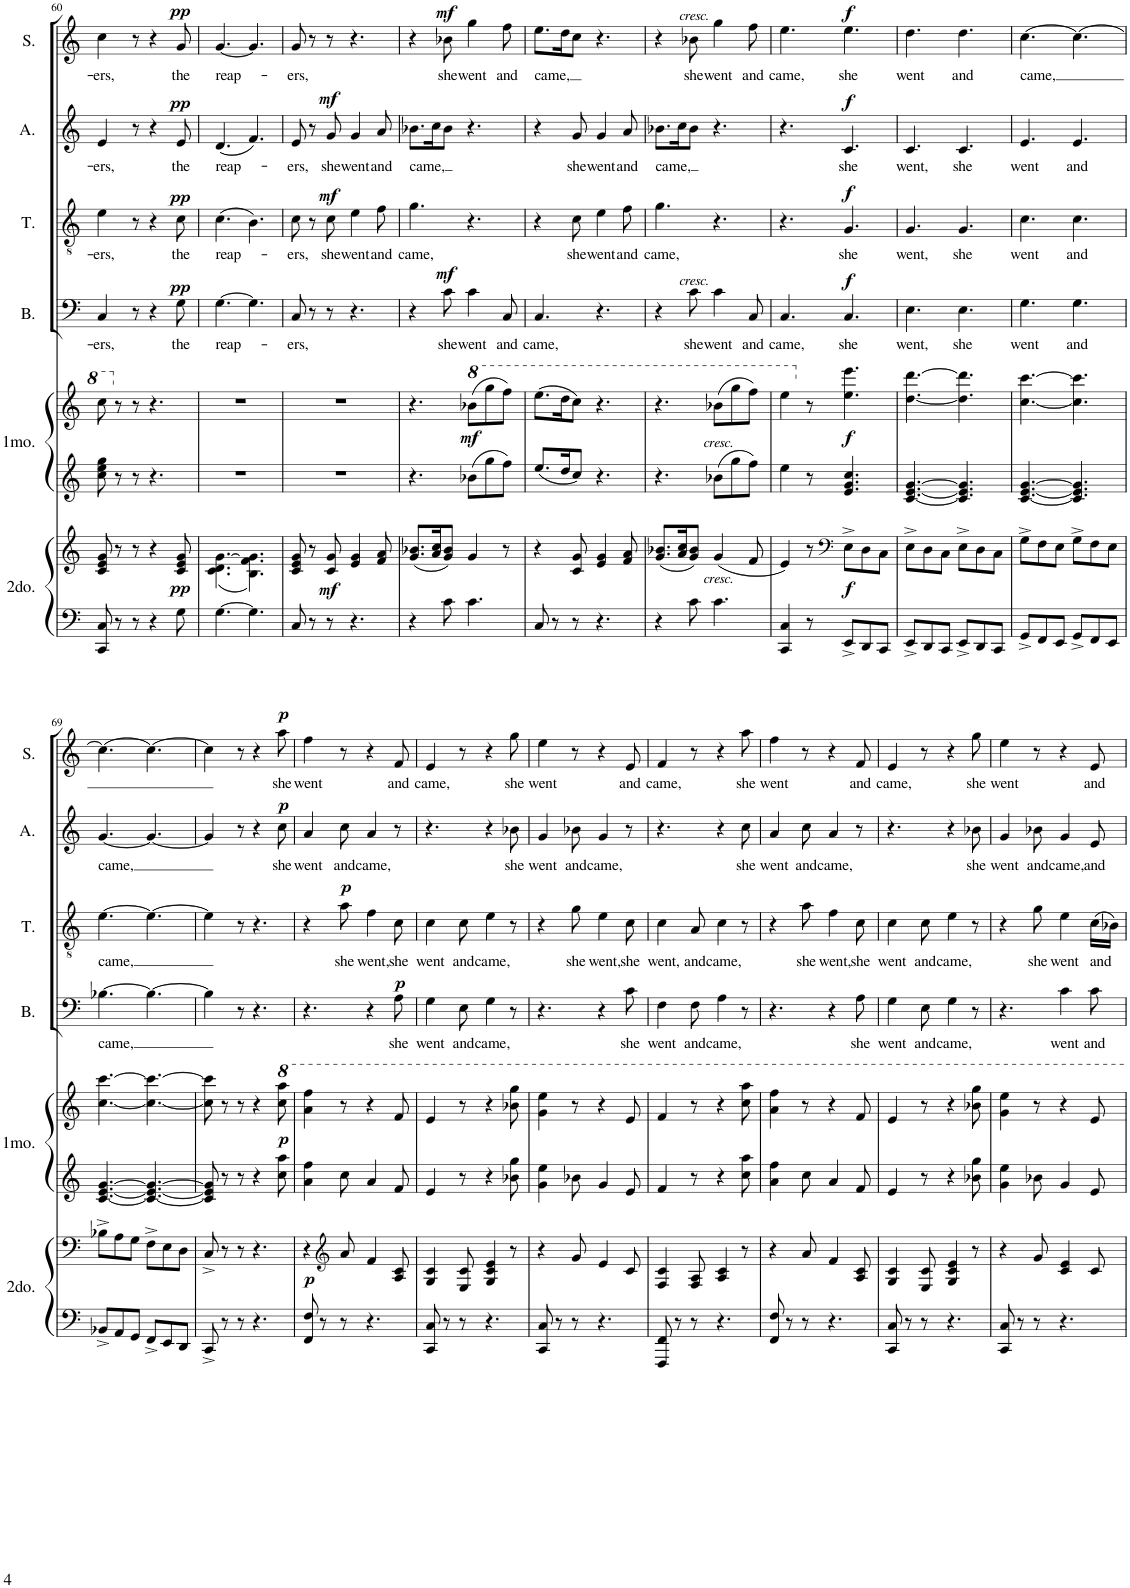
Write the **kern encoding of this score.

**kern	**kern	**dynam	**kern	**kern	**dynam	**kern	**text	**dynam	**kern	**text	**dynam	**kern	**text	**dynam	**kern	**text	**dynam
*part6	*part6	*part6	*part5	*part5	*part5	*part4	*part4	*part4	*part3	*part3	*part3	*part2	*part2	*part2	*part1	*part1	*part1
*staff8	*staff7	*staff7/8	*staff6	*staff5	*staff5/6	*staff4	*staff4	*staff4	*staff3	*staff3	*staff3	*staff2	*staff2	*staff2	*staff1	*staff1	*staff1
*I"Secundo	*	*	*I"Primo	*	*	*I"Bass	*	*	*I"Tenor	*	*	*I"Alto	*	*	*I"Soprano	*	*
*	*	*	*	*	*	*I'B.	*	*	*I'T.	*	*	*I'A.	*	*	*I'S.	*	*
!!LO:PB:g=z
*clefF4	*clefF4	*	*clefG2	*clefG2	*	*clefF4	*	*	*clefGv2	*	*	*clefG2	*	*	*clefG2	*	*
*k[]	*k[]	*	*k[]	*k[]	*	*k[]	*	*	*k[]	*	*	*k[]	*	*	*k[]	*	*
*M6/8	*M6/8	*	*M6/8	*M6/8	*	*M6/8	*	*	*M6/8	*	*	*M6/8	*	*	*M6/8	*	*
=60	=60	=60	=60	=60	=60	=60	=60	=60	=60	=60	=60	=60	=60	=60	=60	=60	=60
!	!	!	!	!	!	!	!LO:LY:b	!	!	!LO:LY:b	!	!	!LO:LY:b	!	!	!LO:LY:b	!
8CC/ 8C/	8c/ 8e/ 8g/	.	8cc\ 8ee\ 8gg\	8ccc\	.	4C/	-ers,	.	4e\	-ers,	.	4e/	-ers,	.	4cc\	-ers,	.
8r	8r	.	8r	8r	.	.	.	.	.	.	.	.	.	.	.	.	.
8r	8r	.	8r	8r	.	8r	.	.	8r	.	.	8r	.	.	8r	.	.
4r	4r	.	4.r	4.r	.	4r	.	.	4r	.	.	4r	.	.	4r	.	.
!	!	!LO:DY:a=2	!	!	!	!	!LO:LY:b	!LO:DY:a	!	!LO:LY:b	!LO:DY:a	!	!LO:LY:b	!LO:DY:a	!	!LO:LY:b	!LO:DY:a
8G\	8c/ 8e/ 8g/	pp	.	.	.	8G\	the	pp	8c\	the	pp	8e/	the	pp	8g/	the	pp
=61	=61	=61	=61	=61	=61	=61	=61	=61	=61	=61	=61	=61	=61	=61	=61	=61	=61
!	!	!	!	!	!	!	!LO:LY:b	!	!	!LO:LY:b	!	!	!LO:LY:b	!	!	!LO:LY:b	!
[4.G\	(<4.c\ 4.d\ [4.g\	.	2.r	2.r	.	[4.G\	reap-	.	(4.c\	reap-	.	(4.d/	reap-	.	[4.g/	reap-	.
4.G\]	4.B\ 4.f\ 4.g\])	.	.	.	.	4.G\]	.	.	4.B\)	.	.	4.f/)	.	.	4.g/]	.	.
=62	=62	=62	=62	=62	=62	=62	=62	=62	=62	=62	=62	=62	=62	=62	=62	=62	=62
!	!	!	!	!	!	!	!LO:LY:b	!	!	!LO:LY:b	!	!	!LO:LY:b	!	!	!LO:LY:b	!
8C/	8c/ 8e/ 8g/	.	2.r	2.r	.	8C/	-ers,	.	8c\	-ers,	.	8e/	-ers,	.	8g/	-ers,	.
8r	8r	.	.	.	.	8r	.	.	8r	.	.	8r	.	.	8r	.	.
!	!	!LO:DY:b	!	!	!	!	!	!	!	!LO:LY:b	!LO:DY:a	!	!LO:LY:b	!LO:DY:a	!	!	!
8r	8c/ 8g/	mf	.	.	.	8r	.	.	8c\	she	mf	8g/	she	mf	8r	.	.
!	!	!	!	!	!	!	!	!	!	!LO:LY:b	!	!	!LO:LY:b	!	!	!	!
4.r	4e/ 4g/	.	.	.	.	4.r	.	.	4e\	went	.	4g/	went	.	4.r	.	.
!	!	!	!	!	!	!	!	!	!	!LO:LY:b	!	!	!LO:LY:b	!	!	!	!
.	8f/ 8a/	.	.	.	.	.	.	.	8f\	and	.	8a/	and	.	.	.	.
=63	=63	=63	=63	=63	=63	=63	=63	=63	=63	=63	=63	=63	=63	=63	=63	=63	=63
!	!	!	!	!	!	!	!	!	!	!LO:LY:b	!	!	!LO:LY:b	!	!	!	!
4r	(8.g/ 8.b-X/L	.	4.r	4.r	.	4r	.	.	4.g\	came,	.	8.b-X\L	came,	.	4r	.	.
.	16a/ 16cc/K	.	.	.	.	.	.	.	.	.	.	16cc\K	.	.	.	.	.
!	!	!	!	!	!	!	!LO:LY:b	!LO:DY:a	!	!	!	!	!	!	!	!LO:LY:b	!LO:DY:a
8c\	8g/ 8b-/J)	.	.	.	.	8c\	she	mf	.	.	.	8b-\J	.	.	8b-X\	she	mf
*	*	*	*	*8va	*	*	*	*	*	*	*	*	*	*	*	*	*
!	!	!	!	!	!LO:DY:b	!	!LO:LY:b	!	!	!	!	!	!	!	!	!LO:LY:b	!
4.c\	4g/	.	8b-X\L	(8bb-X\L	mf	4c\	went	.	4.r	.	.	4.r	.	.	4gg\	went	.
.	.	.	8gg\	8ggg\	.	.	.	.	.	.	.	.	.	.	.	.	.
!	!	!	!	!	!	!	!LO:LY:b	!	!	!	!	!	!	!	!	!LO:LY:b	!
.	8r	.	8ff\J	8fff\J)	.	8C/	and	.	.	.	.	.	.	.	8ff\	and	.
=64	=64	=64	=64	=64	=64	=64	=64	=64	=64	=64	=64	=64	=64	=64	=64	=64	=64
!	!	!	!	!	!	!	!LO:LY:b	!	!	!	!	!	!	!	!	!LO:LY:b	!
8C/	4r	.	8.ee/L	(8.eee\L	.	4.C/	came,	.	4r	.	.	4r	.	.	8.ee\L	came,	.
8r	.	.	.	.	.	.	.	.	.	.	.	.	.	.	.	.	.
.	.	.	16dd/K	16ddd\K	.	.	.	.	.	.	.	.	.	.	16dd\K	.	.
!	!	!	!	!	!	!	!	!	!	!LO:LY:b	!	!	!LO:LY:b	!	!	!	!
8r	8c/ 8g/	.	8cc/J	8ccc\J)	.	.	.	.	8c\	she	.	8g/	she	.	8cc\J	.	.
!	!	!	!	!	!	!	!	!	!	!LO:LY:b	!	!	!LO:LY:b	!	!	!	!
4.r	4e/ 4g/	.	4.r	4.r	.	4.r	.	.	4e\	went	.	4g/	went	.	4.r	.	.
!	!	!	!	!	!	!	!	!	!	!LO:LY:b	!	!	!LO:LY:b	!	!	!	!
.	8f/ 8a/	.	.	.	.	.	.	.	8f\	and	.	8a/	and	.	.	.	.
=65	=65	=65	=65	=65	=65	=65	=65	=65	=65	=65	=65	=65	=65	=65	=65	=65	=65
!	!	!	!	!	!	!	!	!	!	!LO:LY:b	!	!	!LO:LY:b	!	!	!	!
4r	(8.g/ 8.b-X/L	.	4.r	4.r	.	4r	.	.	4.g\	came,	.	8.b-X\L	came,	.	4r	.	.
.	16a/ 16cc/K	.	.	.	.	.	.	.	.	.	.	16cc\K	.	.	.	.	.
!	!	!	!	!	!	!	!LO:LY:b	!LO:DY:a	!	!	!	!	!	!	!	!LO:LY:b	!LO:DY:a
8c\	8g/ 8b-/J)	.	.	.	.	8c\	she	other-dynamics	.	.	.	8b-\J	.	.	8b-X\	she	other-dynamics
!	!	!LO:DY:b	!	!	!LO:DY:b	!	!LO:LY:b	!	!	!	!	!	!	!	!	!LO:LY:b	!
4.c\	(4g/	other-dynamics	8b-X\L	(8bb-X\L	other-dynamics	4c\	went	.	4.r	.	.	4.r	.	.	4gg\	went	.
.	.	.	8gg\	8ggg\	.	.	.	.	.	.	.	.	.	.	.	.	.
!	!	!	!	!	!	!	!LO:LY:b	!	!	!	!	!	!	!	!	!LO:LY:b	!
.	8f/	.	8ff\J	8fff\J)	.	8C/	and	.	.	.	.	.	.	.	8ff\	and	.
=66	=66	=66	=66	=66	=66	=66	=66	=66	=66	=66	=66	=66	=66	=66	=66	=66	=66
!	!	!	!	!	!	!	!LO:LY:b	!	!	!	!	!	!	!	!	!LO:LY:b	!
4CC/ 4C/	4e/)	.	4ee\	4eee\	.	4.C/	came,	.	4.r	.	.	4.r	.	.	4.ee\	came,	.
*	*	*	*	*X8va	*	*	*	*	*	*	*	*	*	*	*	*	*
8r	8r	.	8r	8r	.	.	.	.	.	.	.	.	.	.	.	.	.
*	*clefF4	*	*	*	*	*	*	*	*	*	*	*	*	*	*	*	*
!	!	!LO:DY:b	!	!	!LO:DY:b	!	!LO:LY:b	!LO:DY:a	!	!LO:LY:b	!LO:DY:a	!	!LO:LY:b	!LO:DY:a	!	!LO:LY:b	!LO:DY:a
8EE^/L	8E^\L	f	4.e/ 4.g/ 4.cc/	4.ee\ 4.eee\	f	4.C/	she	f	4.G/	she	f	4.c/	she	f	4.ee\	she	f
8DD/	8D\	.	.	.	.	.	.	.	.	.	.	.	.	.	.	.	.
8CC/J	8C\J	.	.	.	.	.	.	.	.	.	.	.	.	.	.	.	.
=67	=67	=67	=67	=67	=67	=67	=67	=67	=67	=67	=67	=67	=67	=67	=67	=67	=67
!	!	!	!	!	!	!	!LO:LY:b	!	!	!LO:LY:b	!	!	!LO:LY:b	!	!	!LO:LY:b	!
8EE^/L	8E^\L	.	[4.c/ [4.e/ [4.g/	[4.dd\ [4.ddd\	.	4.E\	went,	.	4.G/	went,	.	4.c/	went,	.	4.dd\	went	.
8DD/	8D\	.	.	.	.	.	.	.	.	.	.	.	.	.	.	.	.
8CC/J	8C\J	.	.	.	.	.	.	.	.	.	.	.	.	.	.	.	.
!	!	!	!	!	!	!	!LO:LY:b	!	!	!LO:LY:b	!	!	!LO:LY:b	!	!	!LO:LY:b	!
8EE^/L	8E^\L	.	4.c/] 4.e/] 4.g/]	4.dd\] 4.ddd\]	.	4.E\	she	.	4.G/	she	.	4.c/	she	.	4.dd\	and	.
8DD/	8D\	.	.	.	.	.	.	.	.	.	.	.	.	.	.	.	.
8CC/J	8C\J	.	.	.	.	.	.	.	.	.	.	.	.	.	.	.	.
=68	=68	=68	=68	=68	=68	=68	=68	=68	=68	=68	=68	=68	=68	=68	=68	=68	=68
!	!	!	!	!	!	!	!LO:LY:b	!	!	!LO:LY:b	!	!	!LO:LY:b	!	!	!LO:LY:b	!
8GG^/L	8G^\L	.	[4.c/ [4.e/ [4.g/	[4.cc\ [4.ccc\	.	4.G\	went	.	4.c\	went	.	4.e/	went	.	[4.cc\	came,	.
8FF/	8F\	.	.	.	.	.	.	.	.	.	.	.	.	.	.	.	.
8EE/J	8E\J	.	.	.	.	.	.	.	.	.	.	.	.	.	.	.	.
!	!	!	!	!	!	!	!LO:LY:b	!	!	!LO:LY:b	!	!	!LO:LY:b	!	!	!	!
8GG^/L	8G^\L	.	4.c/] 4.e/] 4.g/]	4.cc\] 4.ccc\]	.	4.G\	and	.	4.c\	and	.	4.e/	and	.	4.cc\_	.	.
8FF/	8F\	.	.	.	.	.	.	.	.	.	.	.	.	.	.	.	.
8EE/J	8E\J	.	.	.	.	.	.	.	.	.	.	.	.	.	.	.	.
!!LO:LB:g=z
=69	=69	=69	=69	=69	=69	=69	=69	=69	=69	=69	=69	=69	=69	=69	=69	=69	=69
!	!	!	!	!	!	!	!LO:LY:b	!	!	!LO:LY:b	!	!	!LO:LY:b	!	!	!	!
8BB-X^/L	8B-X^\L	.	[4.c/ [4.e/ [4.g/	[4.cc\ [4.ccc\	.	[4.B-X\	came,	.	[4.e\	came,	.	[4.g/	came,	.	4.cc\_	.	.
8AA/	8A\	.	.	.	.	.	.	.	.	.	.	.	.	.	.	.	.
8GG/J	8G\J	.	.	.	.	.	.	.	.	.	.	.	.	.	.	.	.
8FF^/L	8F^\L	.	4.c/_ 4.e/_ 4.g/_	4.cc\_ 4.ccc\_	.	4.B-\_	.	.	4.e\_	.	.	4.g/_	.	.	4.cc\_	.	.
8EE/	8E\	.	.	.	.	.	.	.	.	.	.	.	.	.	.	.	.
8DD/J	8D\J	.	.	.	.	.	.	.	.	.	.	.	.	.	.	.	.
=70	=70	=70	=70	=70	=70	=70	=70	=70	=70	=70	=70	=70	=70	=70	=70	=70	=70
8CC^/	8C^/	.	8c/] 8e/] 8g/]	8cc\] 8ccc\]	.	4B-\]	.	.	4e\]	.	.	4g/]	.	.	4cc\]	.	.
8r	8r	.	8r	8r	.	.	.	.	.	.	.	.	.	.	.	.	.
8r	8r	.	8r	8r	.	8r	.	.	8r	.	.	8r	.	.	8r	.	.
4.r	4.r	.	4r	4r	.	4.r	.	.	4.r	.	.	4r	.	.	4r	.	.
!	!	!	!	!	!LO:DY:b	!	!	!	!	!	!	!	!LO:LY:b	!LO:DY:a	!	!LO:LY:b	!LO:DY:a
.	.	.	8cc\ 8aa\	8ccc\ 8aaa\	p	.	.	.	.	.	.	8cc\	she	p	8aa\	she	p
=71	=71	=71	=71	=71	=71	=71	=71	=71	=71	=71	=71	=71	=71	=71	=71	=71	=71
!	!	!LO:DY:a=2	!	!	!	!	!	!	!	!	!	!	!LO:LY:b	!	!	!LO:LY:b	!
8FF/ 8F/	4r	p	4a\ 4ff\	4aa\ 4fff\	.	4.r	.	.	4r	.	.	4a/	went	.	4ff\	went	.
8r	.	.	.	.	.	.	.	.	.	.	.	.	.	.	.	.	.
*	*clefG2	*	*	*	*	*	*	*	*	*	*	*	*	*	*	*	*
!	!	!	!	!	!	!	!	!	!	!LO:LY:b	!LO:DY:a	!	!LO:LY:b	!	!	!	!
8r	8a/	.	8cc\	8r	.	.	.	.	8a\	she	p	8cc\	and	.	8r	.	.
!	!	!	!	!	!	!	!	!	!	!LO:LY:b	!	!	!LO:LY:b	!	!	!	!
4.r	4f/	.	4a/	4r	.	4r	.	.	4f\	went,	.	4a/	came,	.	4r	.	.
!	!	!	!	!	!	!	!LO:LY:b	!LO:DY:a	!	!LO:LY:b	!	!	!	!	!	!LO:LY:b	!
.	8A/ 8c/	.	8f/	8ff/	.	8A\	she	p	8c\	she	.	8r	.	.	8f/	and	.
=72	=72	=72	=72	=72	=72	=72	=72	=72	=72	=72	=72	=72	=72	=72	=72	=72	=72
!	!	!	!	!	!	!	!LO:LY:b	!	!	!LO:LY:b	!	!	!	!	!	!LO:LY:b	!
8CC/ 8C/	4G/ 4c/	.	4e/	4ee/	.	4G\	went	.	4c\	went	.	4.r	.	.	4e/	came,	.
8r	.	.	.	.	.	.	.	.	.	.	.	.	.	.	.	.	.
!	!	!	!	!	!	!	!LO:LY:b	!	!	!LO:LY:b	!	!	!	!	!	!	!
8r	8E/ 8c/	.	8r	8r	.	8E\	and	.	8c\	and	.	.	.	.	8r	.	.
!	!	!	!	!	!	!	!LO:LY:b	!	!	!LO:LY:b	!	!	!	!	!	!	!
4.r	4G/ 4c/ 4e/	.	4r	4r	.	4G\	came,	.	4e\	came,	.	4r	.	.	4r	.	.
!	!	!	!	!	!	!	!	!	!	!	!	!	!LO:LY:b	!	!	!LO:LY:b	!
.	8r	.	8b-X\ 8gg\	8bb-X\ 8ggg\	.	8r	.	.	8r	.	.	8b-X\	she	.	8gg\	she	.
=73	=73	=73	=73	=73	=73	=73	=73	=73	=73	=73	=73	=73	=73	=73	=73	=73	=73
!	!	!	!	!	!	!	!	!	!	!	!	!	!LO:LY:b	!	!	!LO:LY:b	!
8CC/ 8C/	4r	.	4g\ 4ee\	4gg\ 4eee\	.	4.r	.	.	4r	.	.	4g/	went	.	4ee\	went	.
8r	.	.	.	.	.	.	.	.	.	.	.	.	.	.	.	.	.
!	!	!	!	!	!	!	!	!	!	!LO:LY:b	!	!	!LO:LY:b	!	!	!	!
8r	8g/	.	8b-X\	8r	.	.	.	.	8g\	she	.	8b-X\	and	.	8r	.	.
!	!	!	!	!	!	!	!	!	!	!LO:LY:b	!	!	!LO:LY:b	!	!	!	!
4.r	4e/	.	4g/	4r	.	4r	.	.	4e\	went,	.	4g/	came,	.	4r	.	.
!	!	!	!	!	!	!	!LO:LY:b	!	!	!LO:LY:b	!	!	!	!	!	!LO:LY:b	!
.	8c/	.	8e/	8ee/	.	8c\	she	.	8c\	she	.	8r	.	.	8e/	and	.
=74	=74	=74	=74	=74	=74	=74	=74	=74	=74	=74	=74	=74	=74	=74	=74	=74	=74
!	!	!	!	!	!	!	!LO:LY:b	!	!	!LO:LY:b	!	!	!	!	!	!LO:LY:b	!
8FFF/ 8FF/	4F/ 4c/	.	4f/	4ff/	.	4F\	went	.	4c\	went,	.	4.r	.	.	4f/	came,	.
8r	.	.	.	.	.	.	.	.	.	.	.	.	.	.	.	.	.
!	!	!	!	!	!	!	!LO:LY:b	!	!	!LO:LY:b	!	!	!	!	!	!	!
8r	8F/ 8A/	.	8r	8r	.	8F\	and	.	8A/	and	.	.	.	.	8r	.	.
!	!	!	!	!	!	!	!LO:LY:b	!	!	!LO:LY:b	!	!	!	!	!	!	!
4.r	4A/ 4c/	.	4r	4r	.	4A\	came,	.	4c\	came,	.	4r	.	.	4r	.	.
!	!	!	!	!	!	!	!	!	!	!	!	!	!LO:LY:b	!	!	!LO:LY:b	!
.	8r	.	8cc\ 8aa\	8ccc\ 8aaa\	.	8r	.	.	8r	.	.	8cc\	she	.	8aa\	she	.
=75	=75	=75	=75	=75	=75	=75	=75	=75	=75	=75	=75	=75	=75	=75	=75	=75	=75
!	!	!	!	!	!	!	!	!	!	!	!	!	!LO:LY:b	!	!	!LO:LY:b	!
8FF/ 8F/	4r	.	4a\ 4ff\	4aa\ 4fff\	.	4.r	.	.	4r	.	.	4a/	went	.	4ff\	went	.
8r	.	.	.	.	.	.	.	.	.	.	.	.	.	.	.	.	.
!	!	!	!	!	!	!	!	!	!	!LO:LY:b	!	!	!LO:LY:b	!	!	!	!
8r	8a/	.	8cc\	8r	.	.	.	.	8a\	she	.	8cc\	and	.	8r	.	.
!	!	!	!	!	!	!	!	!	!	!LO:LY:b	!	!	!LO:LY:b	!	!	!	!
4.r	4f/	.	4a/	4r	.	4r	.	.	4f\	went,	.	4a/	came,	.	4r	.	.
!	!	!	!	!	!	!	!LO:LY:b	!	!	!LO:LY:b	!	!	!	!	!	!LO:LY:b	!
.	8A/ 8c/	.	8f/	8ff/	.	8A\	she	.	8c\	she	.	8r	.	.	8f/	and	.
=76	=76	=76	=76	=76	=76	=76	=76	=76	=76	=76	=76	=76	=76	=76	=76	=76	=76
!	!	!	!	!	!	!	!LO:LY:b	!	!	!LO:LY:b	!	!	!	!	!	!LO:LY:b	!
8CC/ 8C/	4G/ 4c/	.	4e/	4ee/	.	4G\	went	.	4c\	went	.	4.r	.	.	4e/	came,	.
8r	.	.	.	.	.	.	.	.	.	.	.	.	.	.	.	.	.
!	!	!	!	!	!	!	!LO:LY:b	!	!	!LO:LY:b	!	!	!	!	!	!	!
8r	8E/ 8c/	.	8r	8r	.	8E\	and	.	8c\	and	.	.	.	.	8r	.	.
!	!	!	!	!	!	!	!LO:LY:b	!	!	!LO:LY:b	!	!	!	!	!	!	!
4.r	4G/ 4c/ 4e/	.	4r	4r	.	4G\	came,	.	4e\	came,	.	4r	.	.	4r	.	.
!	!	!	!	!	!	!	!	!	!	!	!	!	!LO:LY:b	!	!	!LO:LY:b	!
.	8r	.	8b-X\ 8gg\	8bb-X\ 8ggg\	.	8r	.	.	8r	.	.	8b-X\	she	.	8gg\	she	.
=77	=77	=77	=77	=77	=77	=77	=77	=77	=77	=77	=77	=77	=77	=77	=77	=77	=77
!	!	!	!	!	!	!	!	!	!	!	!	!	!LO:LY:b	!	!	!LO:LY:b	!
8CC/ 8C/	4r	.	4g\ 4ee\	4gg\ 4eee\	.	4.r	.	.	4r	.	.	4g/	went	.	4ee\	went	.
8r	.	.	.	.	.	.	.	.	.	.	.	.	.	.	.	.	.
!	!	!	!	!	!	!	!	!	!	!LO:LY:b	!	!	!LO:LY:b	!	!	!	!
8r	8g/	.	8b-X\	8r	.	.	.	.	8g\	she	.	8b-X\	and	.	8r	.	.
!	!	!	!	!	!	!	!LO:LY:b	!	!	!LO:LY:b	!	!	!LO:LY:b	!	!	!	!
4.r	4c/ 4e/	.	4g/	4r	.	4c\	went	.	4e\	went	.	4g/	came,	.	4r	.	.
!	!	!	!	!	!	!	!LO:LY:b	!	!	!LO:LY:b	!	!	!LO:LY:b	!	!	!LO:LY:b	!
.	8c/	.	8e/	8ee/	.	8c\	and	.	(16c\LL	and	.	8e/	and	.	8e/	and	.
.	.	.	.	.	.	.	.	.	16B-X\JJ)	.	.	.	.	.	.	.	.
=	=	=	=	=	=	=	=	=	=	=	=	=	=	=	=	=	=
*-	*-	*-	*-	*-	*-	*-	*-	*-	*-	*-	*-	*-	*-	*-	*-	*-	*-
